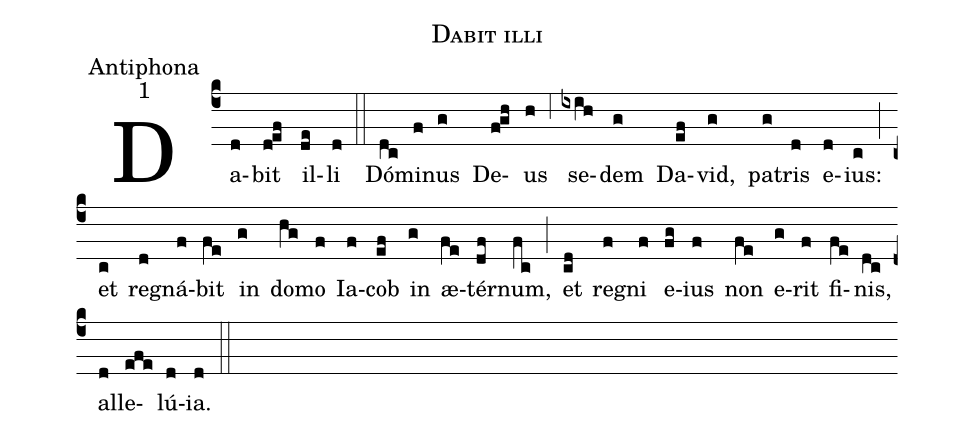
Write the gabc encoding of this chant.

name:Dabit illi;
office-part:Antiphona;
mode:1;
%%
(c4) Da(d)bit(d!ef) il(de)li(d) (::)
Dó(dc)mi(f)nus(g) De(f!gh)us(h) (,6) se(ixih)dem(g) Da(ef)vid,(g) pa(g)tris(d) e(d)ius:(c) (;) et(c) re(d)gná(f)bit(fe) in(g) do(hg)mo(f) Ia(f)cob(ef) in(g) æ(fe)tér(df)num,(fc) (;) et(cd) re(f)gni(f) e(fg)ius(f) non(fe) e(g)rit(f) fi(fe)nis,(dc) al(d)le(efe)lú(d)ia.(d) (::)
